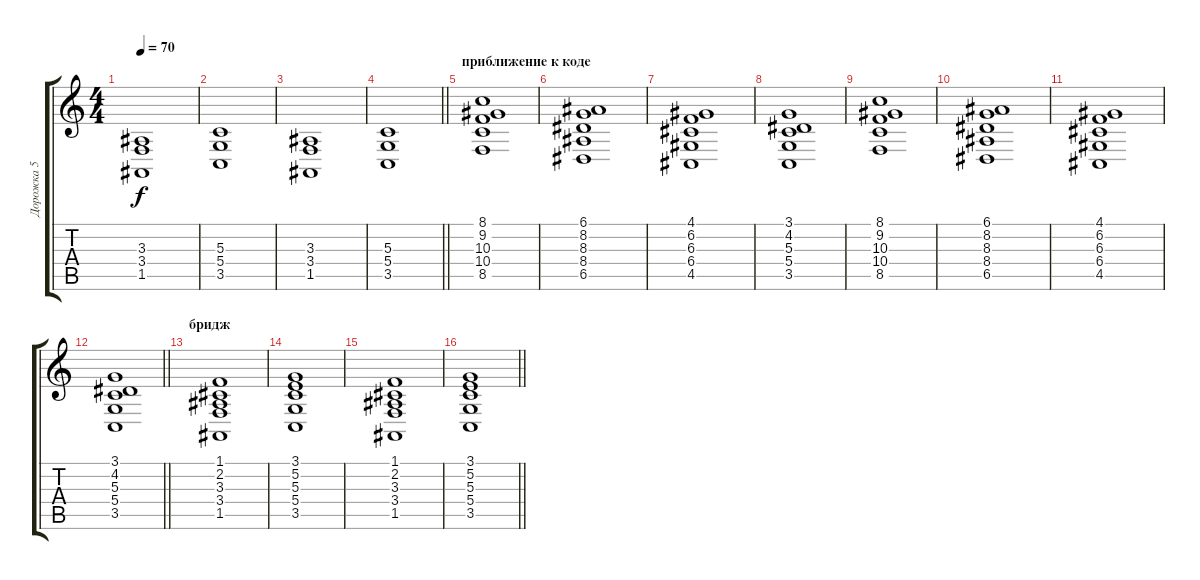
\track ("Дорожка 5" "Дорожка 5") {instrument fx6goblins}
\staff {score tabs}
\tuning (E4 B3 G3 D3 A2 E2) {hide}
\ts (4 4)
\tempo 70
\clef g2
\ks c
(3.3 3.4 1.5).1{dy f} |
(5.3 5.4 3.5).1 |
(3.3 3.4 1.5).1 |
\barLineRight lightlight
(5.3 5.4 3.5).1 |
\section ("" "приближение к коде")
(8.1 9.2 10.3 10.4 8.5).1 |
(6.1 8.2 8.3 8.4 6.5).1 |
(4.1 6.2 6.3 6.4 4.5).1 |
(3.1 4.2 5.3 5.4 3.5).1 |
(8.1 9.2 10.3 10.4 8.5).1 |
(6.1 8.2 8.3 8.4 6.5).1 |
(4.1 6.2 6.3 6.4 4.5).1 |
\barLineRight lightlight
(3.1 4.2 5.3 5.4 3.5).1 |
\section ("" "бридж")
(1.1 2.2 3.3 3.4 1.5).1 |
(3.1 5.2 5.3 5.4 3.5).1 |
(1.1 2.2 3.3 3.4 1.5).1 |
\barLineRight lightlight
(3.1 5.2 5.3 5.4 3.5).1
